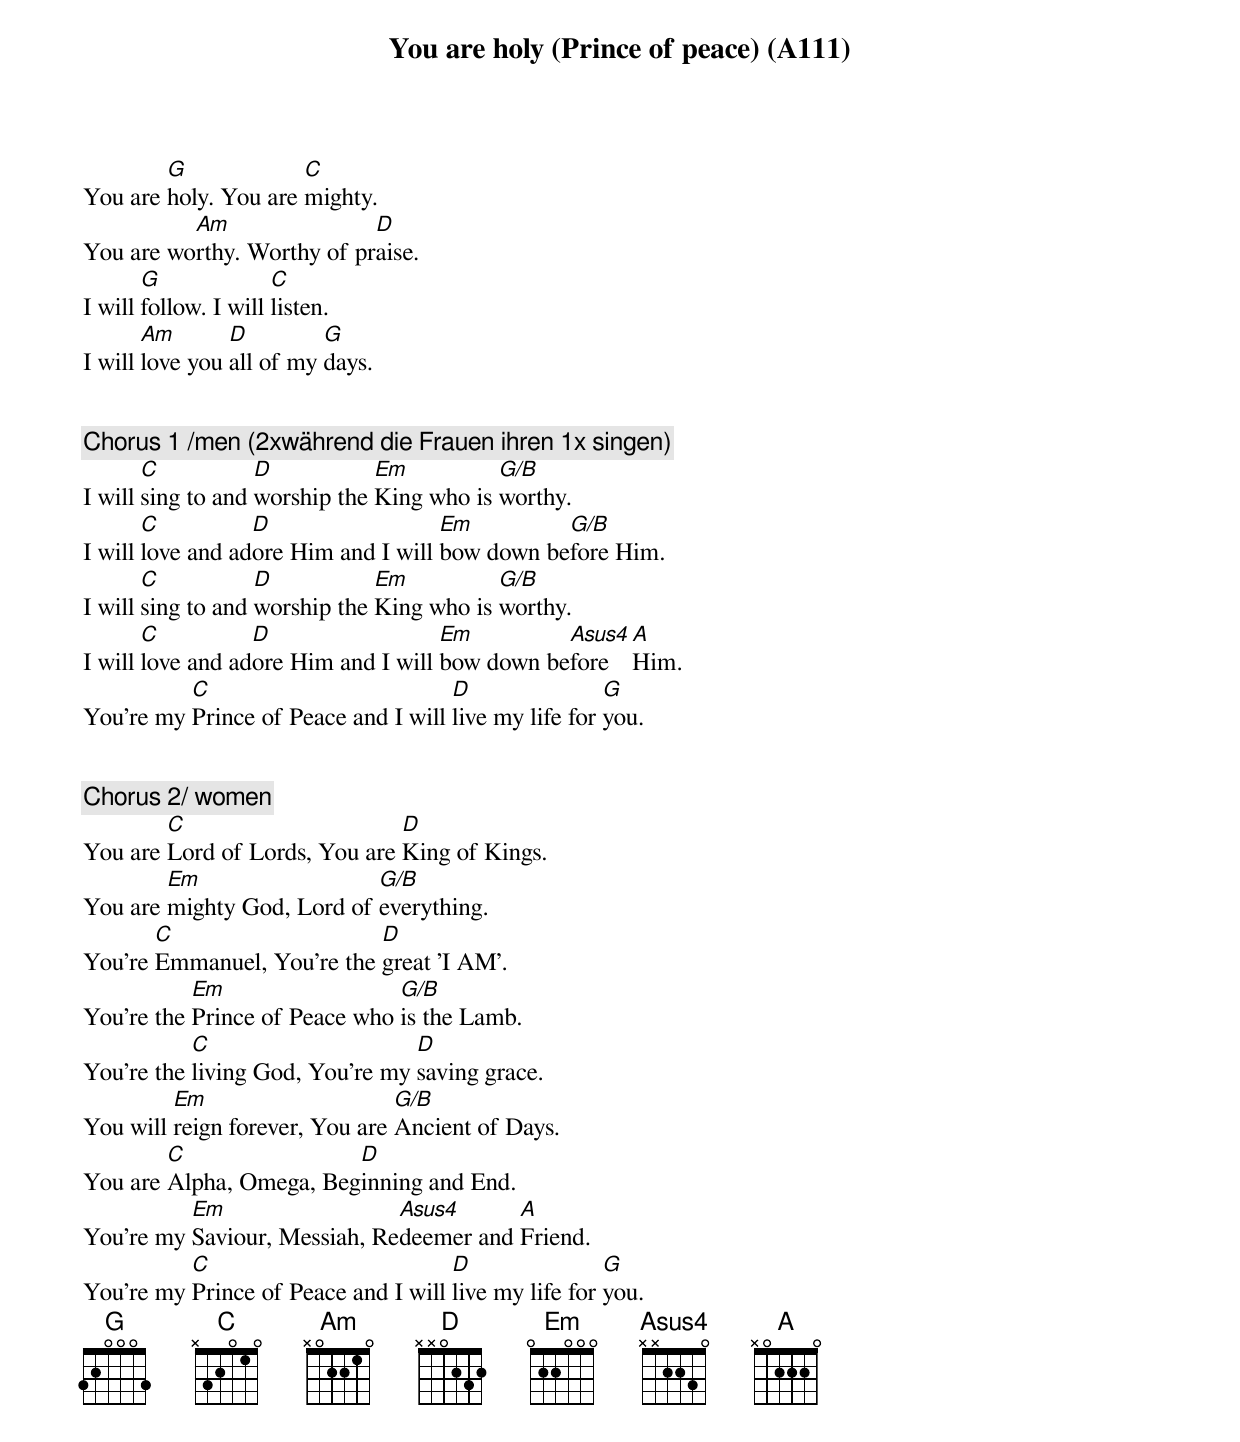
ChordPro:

{title: You are holy (Prince of peace) (A111)}
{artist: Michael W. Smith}

You are [G]holy. You are [C]mighty.
You are wo[Am]rthy. Worthy of pr[D]aise.
I will [G]follow. I will [C]listen.
I will [Am]love you [D]all of my [G]days.


{comment: Chorus 1 /men (2xwährend die Frauen ihren 1x singen)}
I will [C]sing to and [D]worship the [Em]King who is [G/B]worthy.
I will [C]love and ad[D]ore Him and I will [Em]bow down be[G/B]fore Him.
I will [C]sing to and [D]worship the [Em]King who is [G/B]worthy.
I will [C]love and ad[D]ore Him and I will [Em]bow down be[Asus4]fore [A]Him.
You're my [C]Prince of Peace and I will [D]live my life for [G]you.


{comment: Chorus 2/ women}
You are [C]Lord of Lords, You are [D]King of Kings.
You are [Em]mighty God, Lord of [G/B]everything.
You’re [C]Emmanuel, You’re the [D]great 'I AM'.
You’re the [Em]Prince of Peace who [G/B]is the Lamb.
You’re the [C]living God, You’re my [D]saving grace.
You will [Em]reign forever, You are [G/B]Ancient of Days.
You are [C]Alpha, Omega, Beg[D]inning and End.
You’re my [Em]Saviour, Messiah, Re[Asus4]deemer and [A]Friend.
You're my [C]Prince of Peace and I will [D]live my life for [G]you.
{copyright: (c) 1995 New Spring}
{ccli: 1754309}
